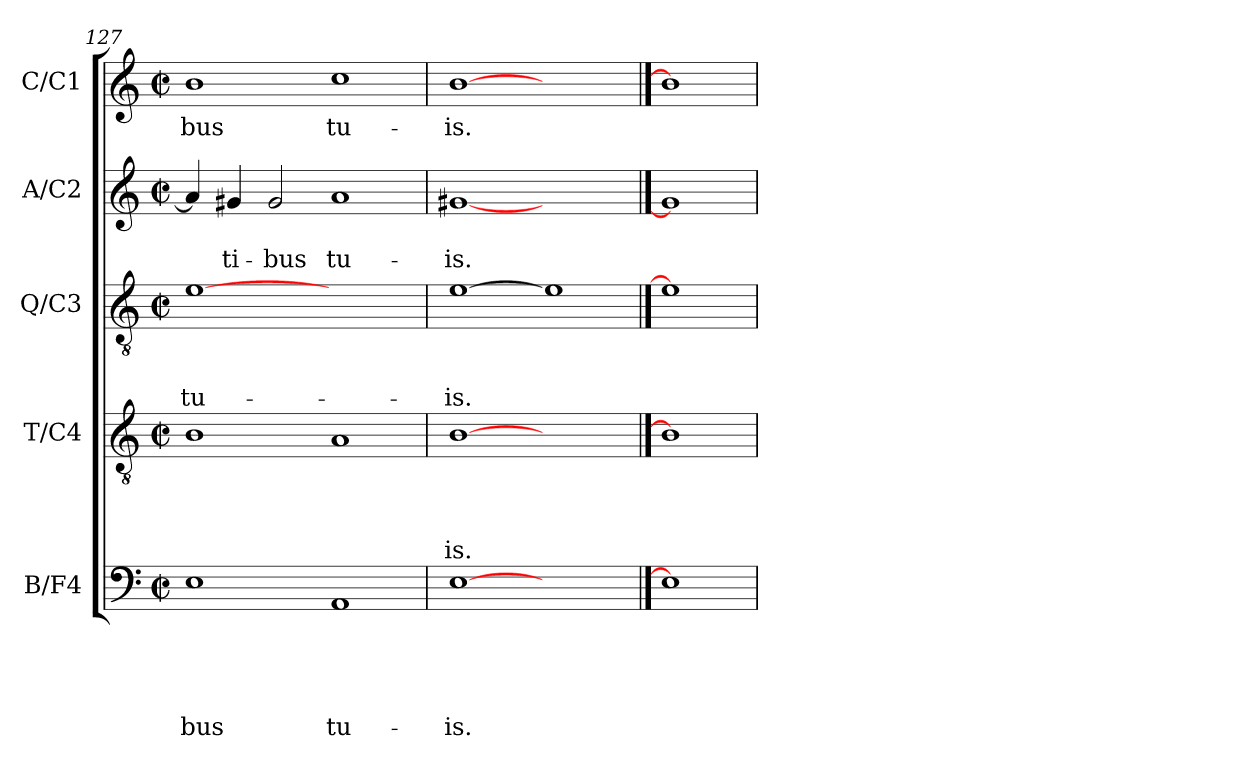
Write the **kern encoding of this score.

**kern	**text	**text	**text	**text	**text	**kern	**text	**text	**text	**text	**kern	**text	**text	**text	**kern	**text	**text	**kern	**text
*part5	*part5	*part5	*part5	*part5	*part5	*part4	*part4	*part4	*part4	*part4	*part3	*part3	*part3	*part3	*part2	*part2	*part2	*part1	*part1
*staff5	*staff5	*staff5	*staff5	*staff5	*staff5	*staff4	*staff4	*staff4	*staff4	*staff4	*staff3	*staff3	*staff3	*staff3	*staff2	*staff2	*staff2	*staff1	*staff1
*I"B/F4	*	*	*	*	*	*I"T/C4	*	*	*	*	*I"Q/C3	*	*	*	*I"A/C2	*	*	*I"C/C1	*
*clefF4	*	*	*	*	*	*clefGv2	*	*	*	*	*clefGv2	*	*	*	*clefG2	*	*	*clefG2	*
*k[]	*	*	*	*	*	*k[]	*	*	*	*	*k[]	*	*	*	*k[]	*	*	*k[]	*
*C:	*	*	*	*	*	*C:	*	*	*	*	*C:	*	*	*	*C:	*	*	*C:	*
*M2/2	*	*	*	*	*	*M2/2	*	*	*	*	*M2/2	*	*	*	*M2/2	*	*	*M2/2	*
*met(c|)	*	*	*	*	*	*met(c|)	*	*	*	*	*met(c|)	*	*	*	*met(c|)	*	*	*met(c|)	*
=127	=127	=127	=127	=127	=127	=127	=127	=127	=127	=127	=127	=127	=127	=127	=127	=127	=127	=127	=127
!	!	!	!	!	!LO:LY:b	!	!	!	!	!	!	!	!	!LO:LY:b	!	!	!	!	!LO:LY:b
1E	.	.	.	.	-bus	1B	.	.	.	.	[1e	.	.	tu-	4a/]	.	.	1b	-bus
!	!	!	!	!	!	!	!	!	!	!	!	!	!	!	!	!	!LO:LY:b	!	!
.	.	.	.	.	.	.	.	.	.	.	.	.	.	.	4g#X/	.	-ti-	.	.
!	!	!	!	!	!	!	!	!	!	!	!	!	!	!	!	!	!LO:LY:b	!	!
.	.	.	.	.	.	.	.	.	.	.	.	.	.	.	2g#/	.	-bus	.	.
!	!	!	!	!	!LO:LY:b	!	!	!	!	!	!	!	!	!	!	!	!LO:LY:b	!	!LO:LY:b
1AA	.	.	.	.	tu-	1A	.	.	.	.	1ryy	.	.	.	1a	.	tu-	1cc	tu-
=128	=128	=128	=128	=128	=128	=128	=128	=128	=128	=128	=128	=128	=128	=128	=128	=128	=128	=128	=128
!	!	!	!	!	!LO:LY:b	!	!	!	!	!LO:LY:b	!	!	!	!LO:LY:b	!	!	!LO:LY:b	!	!LO:LY:b
[1E	.	.	.	.	-is.	[1B	.	.	.	-is.	[1e	.	.	-is.	[1g#X	.	-is.	[1b	-is.
1ryy	.	.	.	.	.	1ryy	.	.	.	.	1e]	.	.	.	1ryy	.	.	1ryy	.
==129	==129	==129	==129	==129	==129	==129	==129	==129	==129	==129	==129	==129	==129	==129	==129	==129	==129	==129	==129
1E]	.	.	.	.	.	1B]	.	.	.	.	1e]	.	.	.	1g#]	.	.	1b]	.
=	=	=	=	=	=	=	=	=	=	=	=	=	=	=	=	=	=	=	=
*-	*-	*-	*-	*-	*-	*-	*-	*-	*-	*-	*-	*-	*-	*-	*-	*-	*-	*-	*-
